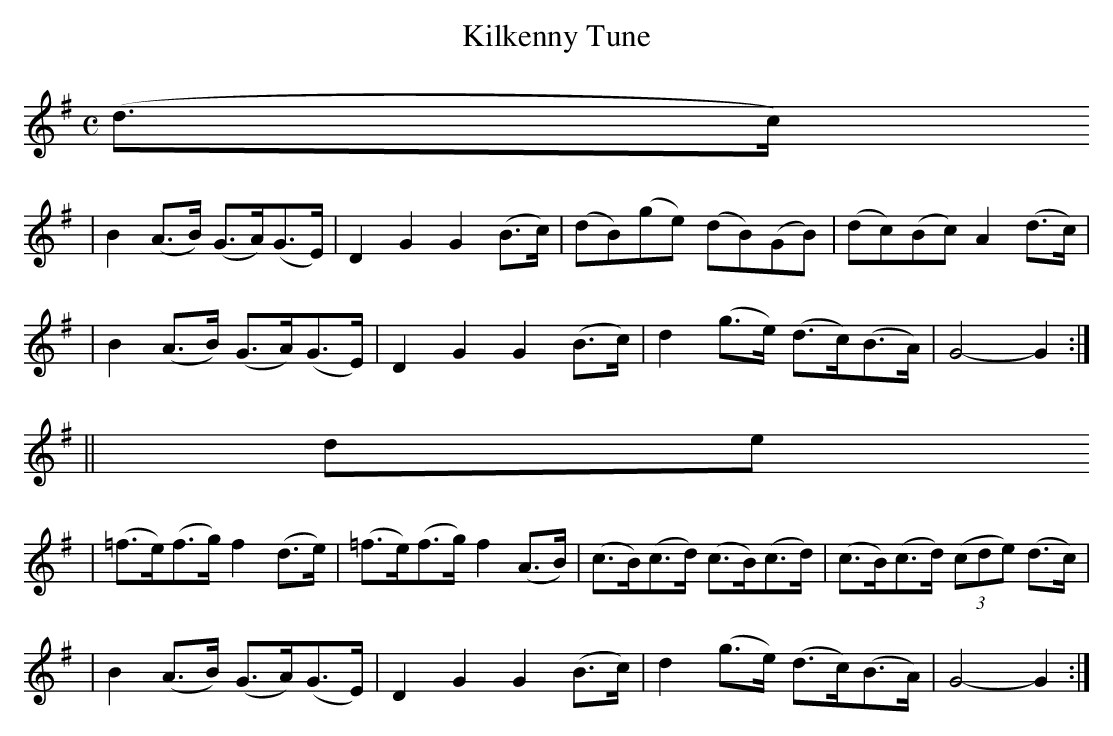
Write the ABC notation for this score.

X:1
T: Kilkenny Tune
M: C
L: 1/8
K: G
(d>c)
| B2(A>B) (G>A)(G>E) | D2G2 G2(B>c) | (dB)(ge) (dB)(GB) | (dc)(Bc) A2(d>c) |
| B2(A>B) (G>A)(G>E) | D2G2 G2(B>c) | d2(g>e) (d>c)(B>A) | G4- G2 :|
|| de
| (=f>e)(f>g) f2(d>e) | (=f>e)(f>g) f2(A>B) | (c>B)(c>d) (c>B)(c>d) | (c>B)(c>d) ((3cde) (d>c) |
| B2(A>B) (G>A)(G>E) | D2G2 G2(B>c) | d2(g>e) (d>c)(B>A) | G4- G2 :|
